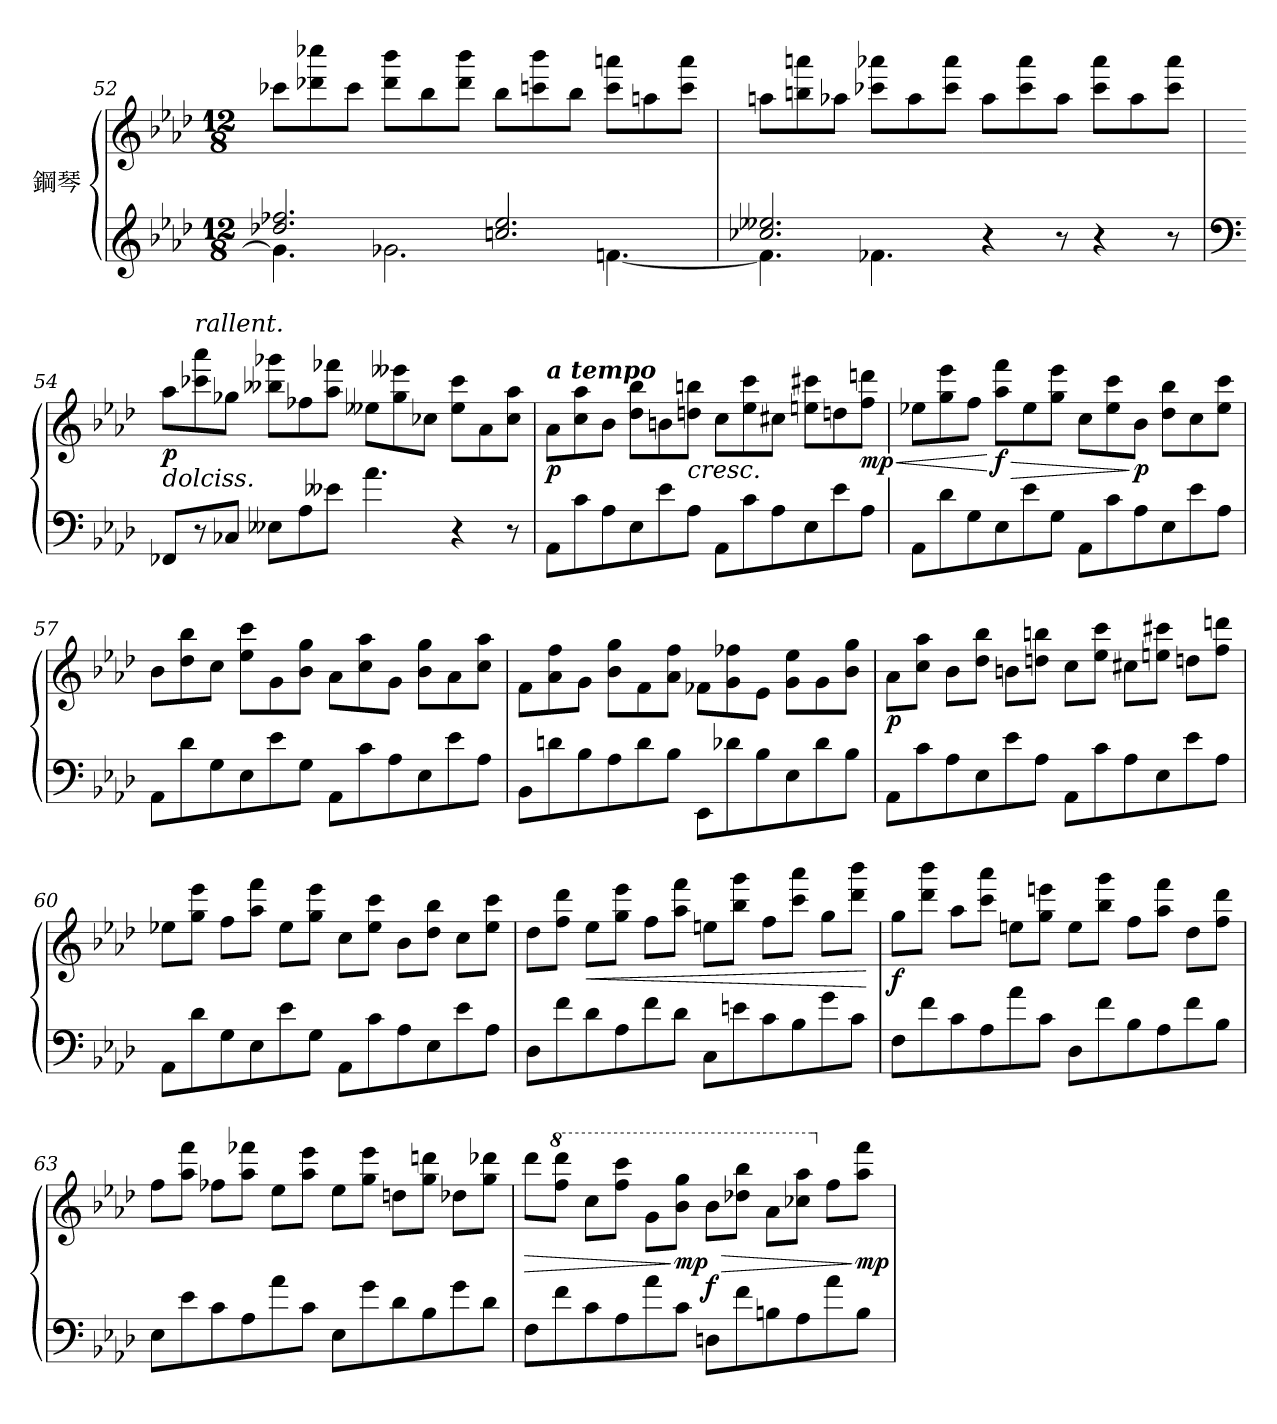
**kern	**kern	**dynam
*part1	*part1	*part1
*staff2	*staff1	*staff1/2
*I"鋼琴	*	*
!!LO:LB:g=z
*clefG2	*clefG2	*
*k[b-e-a-d-]	*k[b-e-a-d-]	*
*M12/8	*M12/8	*
=52	=52	=52
*^	*	*
2.dd-X/ 2.ff-X/	4.g\]	8ccc-X\L	.
.	.	8ddd-X\ 8cccc-X\	.
.	.	8ccc-\J	.
.	2.g-X\	8ddd-\ 8bbb-\L	.
.	.	8bb-\	.
.	.	8ddd-\ 8bbb-\J	.
2.ccn/ 2.ee-/	.	8bb-\L	.
.	.	8cccn\ 8bbb-\	.
.	.	8bb-\J	.
.	[4.fn\	8ccc\ 8aaan\L	.
.	.	8aan\	.
.	.	8ccc\ 8aaa\J	.
=53	=53	=53	=53
2.cc-X/ 2.ee--X/	4.f\]	8aan\L	.
.	.	8bbn\ 8aaan\	.
.	.	8aa-X\J	.
.	4.f-X\	8ccc-X\ 8aaa-X\L	.
.	.	8aa-\	.
.	.	8ccc-\ 8aaa-\J	.
4r	2.ryy	8aa-\L	.
.	.	8ccc-\ 8aaa-\	.
8r	.	8aa-\J	.
4r	.	8ccc-\ 8aaa-\L	.
.	.	8aa-\	.
8r	.	8ccc-\ 8aaa-\J	.
*v	*v	*	*
=54	=54	=54
*clefF4	*	*
*	*MM258	*
!	!LO:TX:b:i:t=dolciss.	!
!	!	!LO:DY:b
8FF-X/L	8aa-\L	p
!	!LO:TX:a:i:t=rallent.	!
8r	8ccc-X\ 8aaa-\	.
*	*MM238	*
8C-X/J	8gg-X\J	.
8E--X\L	8bb--X\ 8ggg-X\L	.
*	*MM218	*
8A-\	8ff-X\	.
8e--X\J	8aa-\ 8fff-X\J	.
*	*MM198	*
4.a-\	8ee--X\L	.
.	8gg-\ 8eee--X\	.
*	*MM178	*
.	8cc-X\J	.
4r	8ee--\ 8ccc-\L	.
*	*MM158	*
.	8a-\	.
*	*MM72	*
8r	8cc-\ 8aa-\J	.
!!LO:LB:g=z
=55	=55	=55
!	!LO:TX:a:Bi:t=a tempo	!
!	!	!LO:DY:b
8AA-\L	8a-\L	p
8c\	8cc\ 8aa-\	.
8A-\	8b-\J	.
8E-\	8dd-\ 8bb-\L	.
8e-\	8bn\	.
!	!LO:TX:b:i:t=cresc.	!
8A-\J	8ddn\ 8bbn\J	.
8AA-\L	8cc\L	.
8c\	8ee-\ 8ccc\	.
8A-\	8cc#X\J	.
8E-\	8een\ 8ccc#X\L	.
8e-\	8ddn\	.
!	!	!LO:HP:b
!	!	!LO:DY:n=1:b
8A-\J	8ff\ 8dddn\J	< mp
=56	=56	=56
8AA-\L	8ee-X\L	.
8d-\	8gg\ 8eee-\	.
8G\	8ff\J	.
!	!	!LO:HP:n=1:b
!	!	!LO:DY:n=1:b
8E-\	8aa-\ 8fff\L	[ > f
8e-\	8ee-\	.
8G\J	8gg\ 8eee-\J	.
8AA-\L	8cc\L	.
8c\	8ee-\ 8ccc\	.
!	!	!LO:DY:n=2:b
8A-\	8b-\J	] p
8E-\	8dd-\ 8bb-\L	.
8e-\	8cc\	.
8A-\J	8ee-\ 8ccc\J	.
=57	=57	=57
8AA-\L	8b-\L	.
8d-\	8dd-\ 8bb-\	.
8G\	8cc\J	.
8E-\	8ee-\ 8ccc\L	.
8e-\	8g\	.
8G\J	8b-\ 8gg\J	.
8AA-\L	8a-\L	.
8c\	8cc\ 8aa-\	.
8A-\	8g\J	.
8E-\	8b-\ 8gg\L	.
8e-\	8a-\	.
8A-\J	8cc\ 8aa-\J	.
!!LO:LB:g=z
=58	=58	=58
8BB-\L	8f\L	.
8dn\	8a-\ 8ff\	.
8B-\	8g\J	.
8A-\	8b-\ 8gg\L	.
8d\	8f\	.
8B-\J	8a-\ 8ff\J	.
8EE-\L	8f-X\L	.
8d-X\	8g\ 8ff-X\	.
8B-\	8e-\J	.
8E-\	8g\ 8ee-\L	.
8d-\	8g\	.
8B-\J	8b-\ 8gg\J	.
=59	=59	=59
!	!	!LO:DY:b
8AA-\L	8a-\L	p
8c\	8cc\ 8aa-\J	.
8A-\	8b-\L	.
8E-\	8dd-\ 8bb-\J	.
8e-\	8bn\L	.
8A-\J	8ddn\ 8bbn\J	.
8AA-\L	8cc\L	.
8c\	8ee-\ 8ccc\J	.
8A-\	8cc#X\L	.
8E-\	8een\ 8ccc#X\J	.
8e-\	8ddn\L	.
8A-\J	8ff\ 8dddn\J	.
=60	=60	=60
8AA-\L	8ee-X\L	.
8d-\	8gg\ 8eee-\J	.
8G\	8ff\L	.
8E-\	8aa-\ 8fff\J	.
8e-\	8ee-\L	.
8G\J	8gg\ 8eee-\J	.
8AA-\L	8cc\L	.
8c\	8ee-\ 8ccc\J	.
8A-\	8b-\L	.
8E-\	8dd-\ 8bb-\J	.
8e-\	8cc\L	.
8A-\J	8ee-\ 8ccc\J	.
=61	=61	=61
8D-\L	8dd-\L	.
8f\	8ff\ 8ddd-\J	.
!	!	!LO:HP:b
8d-\	8ee-\L	<
8A-\	8gg\ 8eee-\J	.
8f\	8ff\L	.
8d-\J	8aa-\ 8fff\J	.
8C\L	8een\L	.
8en\	8bb-\ 8ggg\J	.
8c\	8ff\L	.
8B-\	8ccc\ 8aaa-\J	.
8g\	8gg\L	.
8c\J	8ddd-\ 8bbb-\J	.
.	.	[
!!LO:PB:g=z
=62	=62	=62
!	!	!LO:DY:b
8F\L	8gg\L	f
8f\	8ddd-\ 8bbb-\J	.
8c\	8aa-\L	.
8A-\	8ccc\ 8aaa-\J	.
8a-\	8een\L	.
8c\J	8gg\ 8eeen\J	.
8D-\L	8ee\L	.
8f\	8bb-\ 8ggg\J	.
8B-\	8ff\L	.
8A-\	8aa-\ 8fff\J	.
8f\	8dd-\L	.
8B-\J	8ff\ 8ddd-\J	.
=63	=63	=63
8E-\L	8ff\L	.
8e-\	8aa-\ 8fff\J	.
8c\	8ff-X\L	.
8A-\	8aa-\ 8fff-X\J	.
8a-\	8ee-\L	.
8c\J	8aa-\ 8eee-\J	.
8E-\L	8ee-\L	.
8g\	8gg\ 8eee-\J	.
8d-\	8ddn\L	.
8B-\	8gg\ 8dddn\J	.
8g\	8dd-X\L	.
8d-\J	8gg\ 8ddd-X\J	.
=64	=64	=64
!	!	!LO:HP:b
8F\L	8ddd-\L	>
*	*8va	*
8f\	8fff\ 8dddd-\J	.
8c\	8ccc\L	.
8A-\	8fff\ 8cccc\J	.
8a-\	8gg\L	.
!	!	!LO:DY:n=1:b
8c\J	8bb-\ 8ggg\J	] mp
!	!	!LO:HP:b
!	!	!LO:DY:n=2:b
8Dn\L	8bb-\L	> f
8f\	8ddd-X\ 8bbb-\J	.
8Bn\	8aa-\L	.
8A-\	8ccc-X\ 8aaa-\J	.
*	*X8va	*
8a-\	8ff\L	.
!	!	!LO:DY:n=3:b
8B\J	8aa-\ 8fff\J	] mp
=	=	=
*-	*-	*-
